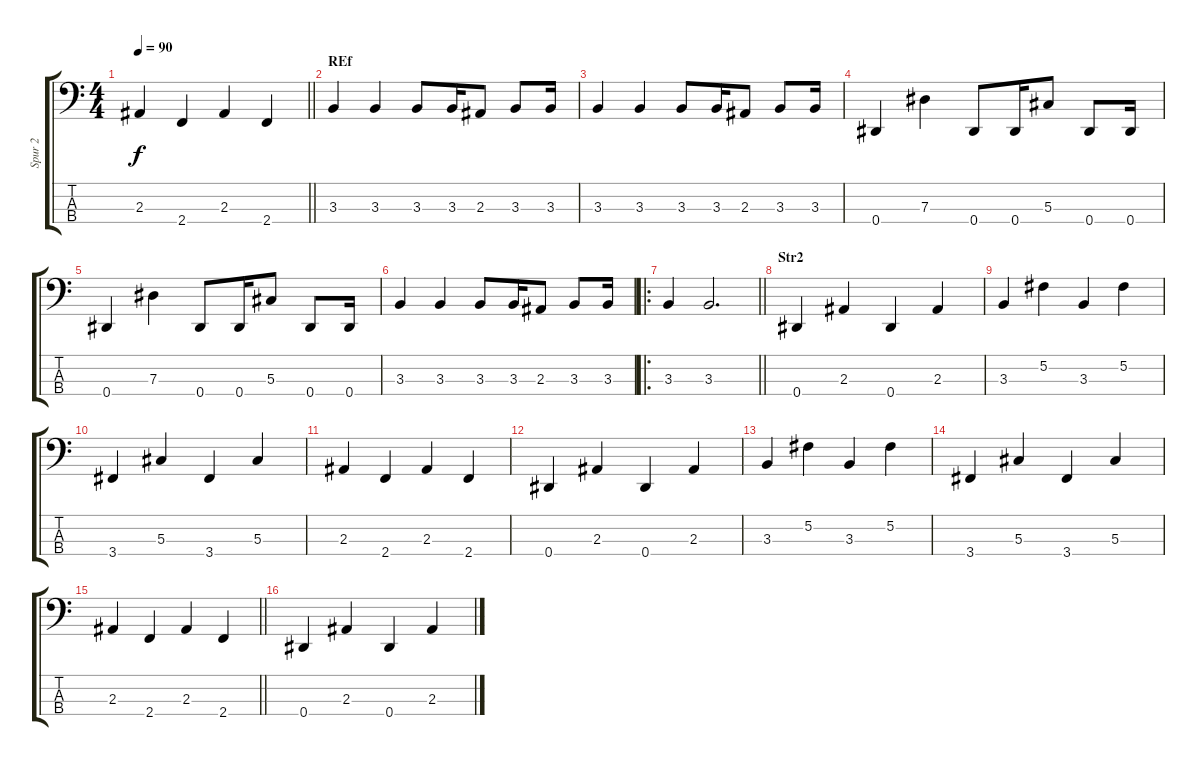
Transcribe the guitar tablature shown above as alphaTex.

\track ("Spur 2" "Spur 2") {instrument electricbassfinger}
\staff {score tabs}
\tuning (Gb2 Db2 Ab1 Eb1) {hide}
\ts (4 4)
\tempo 90
\clef f4
\barLineRight lightlight
\ks c
2.3.4{dy f} 2.4.4 2.3.4 2.4.4 |
\section ("" "REf")
3.3.4 3.3.4 3.3.8 3.3.16 2.3.8 3.3.8 3.3.16 |
3.3.4 3.3.4 3.3.8 3.3.16 2.3.8 3.3.8 3.3.16 |
0.4.4 7.3.4 0.4.8 0.4.16 5.3.8 0.4.8 0.4.16 |
0.4.4 7.3.4 0.4.8 0.4.16 5.3.8 0.4.8 0.4.16 |
3.3.4 3.3.4 3.3.8 3.3.16 2.3.8 3.3.8 3.3.16 |
\ro
\barLineRight lightlight
3.3.4 3.3.2{d} |
\section ("" "Str2")
0.4.4 2.3.4 0.4.4 2.3.4 |
3.3.4 5.2.4 3.3.4 5.2.4 |
3.4.4 5.3.4 3.4.4 5.3.4 |
2.3.4 2.4.4 2.3.4 2.4.4 |
0.4.4 2.3.4 0.4.4 2.3.4 |
3.3.4 5.2.4 3.3.4 5.2.4 |
3.4.4 5.3.4 3.4.4 5.3.4 |
\barLineRight lightlight
2.3.4 2.4.4 2.3.4 2.4.4 |
0.4.4 2.3.4 0.4.4 2.3.4
